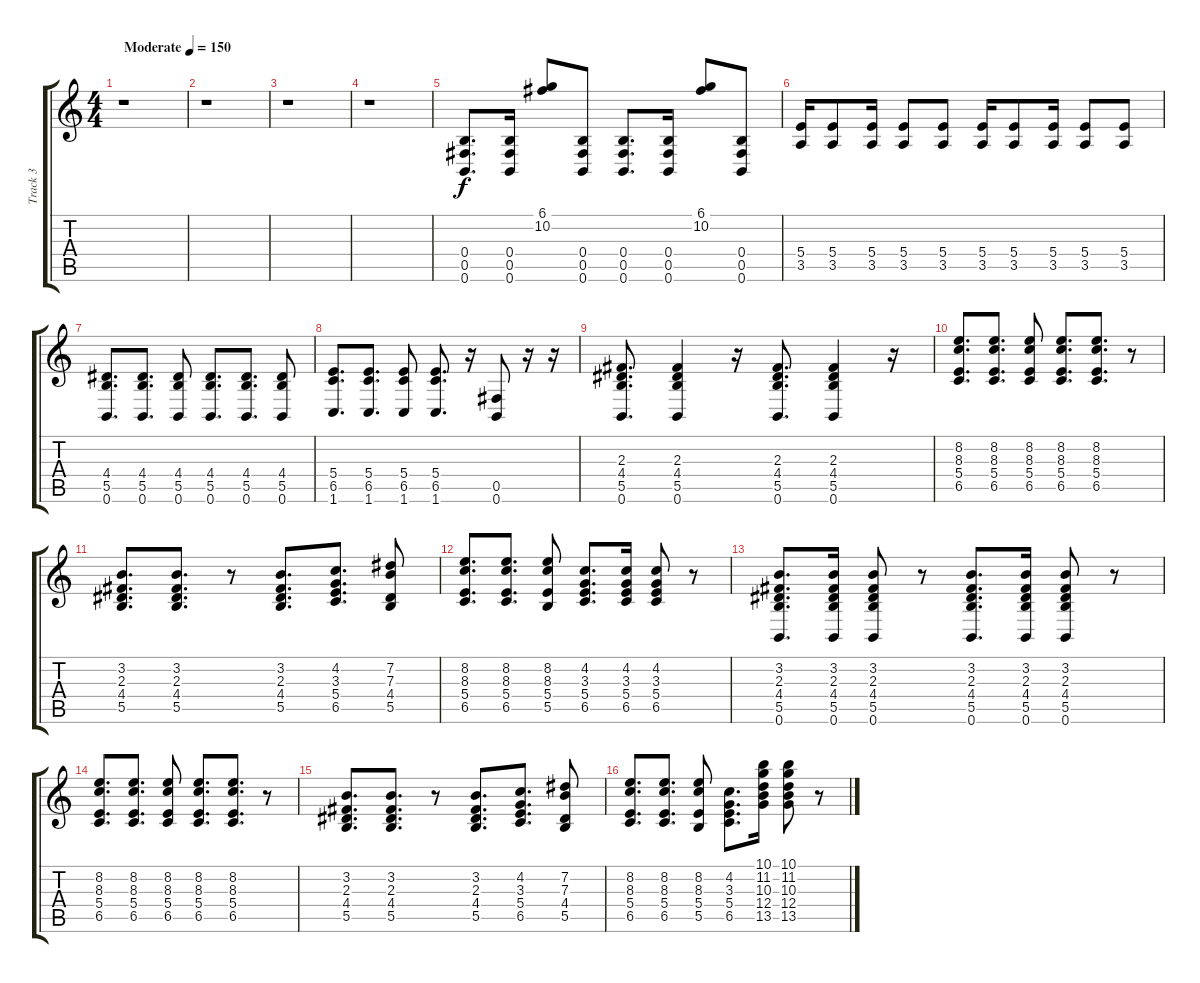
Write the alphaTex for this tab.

\track ("Track 3" "Track 3") {instrument distortionguitar}
\staff {score tabs}
\tuning (Db4 Ab3 E3 B2 Gb2 B1) {hide}
\ts (4 4)
\tempo (150 "Moderate")
\clef g2
\ks c
r.1{dy f instrument distortionguitar} |
r.1 |
r.1 |
r.1 |
(0.4 0.5 0.6).8{d} (0.4 0.5 0.6).16 (6.1 10.2).8 (0.4 0.5 0.6).8 (0.4 0.5 0.6).8{d} (0.4 0.5 0.6).16 (6.1 10.2).8 (0.4 0.5 0.6).8 |
(5.4 3.5).16 (5.4 3.5).8 (5.4 3.5).16 (5.4 3.5).8 (5.4 3.5).8 (5.4 3.5).16 (5.4 3.5).8 (5.4 3.5).16 (5.4 3.5).8 (5.4 3.5).8 |
(4.4 5.5 0.6).8{d} (4.4 5.5 0.6).8{d} (4.4 5.5 0.6).8 (4.4 5.5 0.6).8{d} (4.4 5.5 0.6).8{d} (4.4 5.5 0.6).8 |
(5.4 6.5 1.6).8{d} (5.4 6.5 1.6).8{d} (5.4 6.5 1.6).8 (5.4 6.5 1.6).8{d} r.16 (0.5 0.6).8 r.16 r.16 |
(2.3 4.4 5.5 0.6).8{d} (2.3 4.4 5.5 0.6).4 r.16 (2.3 4.4 5.5 0.6).8{d} (2.3 4.4 5.5 0.6).4 r.16 |
(8.2 8.3 5.4 6.5).8{d} (8.2 8.3 5.4 6.5).8{d} (8.2 8.3 5.4 6.5).8 (8.2 8.3 5.4 6.5).8{d} (8.2 8.3 5.4 6.5).8{d} r.8 |
(3.2 2.3 4.4 5.5).8{d} (3.2 2.3 4.4 5.5).8{d} r.8 (3.2 2.3 4.4 5.5).8{d} (4.2 3.3 5.4 6.5).8{d} (7.2 7.3 4.4 5.5).8 |
(8.2 8.3 5.4 6.5).8{d} (8.2 8.3 5.4 6.5).8{d} (8.2 8.3 5.4 5.5).8 (4.2 3.3 5.4 6.5).8{d} (4.2 3.3 5.4 6.5).16 (4.2 3.3 5.4 6.5).8 r.8 |
(3.2 2.3 4.4 5.5 0.6).8{d} (3.2 2.3 4.4 5.5 0.6).16 (3.2 2.3 4.4 5.5 0.6).8 r.8 (3.2 2.3 4.4 5.5 0.6).8{d} (3.2 2.3 4.4 5.5 0.6).16 (3.2 2.3 4.4 5.5 0.6).8 r.8 |
(8.2 8.3 5.4 6.5).8{d} (8.2 8.3 5.4 6.5).8{d} (8.2 8.3 5.4 6.5).8 (8.2 8.3 5.4 6.5).8{d} (8.2 8.3 5.4 6.5).8{d} r.8 |
(3.2 2.3 4.4 5.5).8{d} (3.2 2.3 4.4 5.5).8{d} r.8 (3.2 2.3 4.4 5.5).8{d} (4.2 3.3 5.4 6.5).8{d} (7.2 7.3 4.4 5.5).8 |
(8.2 8.3 5.4 6.5).8{d} (8.2 8.3 5.4 6.5).8{d} (8.2 8.3 5.4 5.5).8 (4.2 3.3 5.4 6.5).8{d} (10.1 11.2 10.3 12.4 13.5).16 (10.1 11.2 10.3 12.4 13.5).8 r.8
